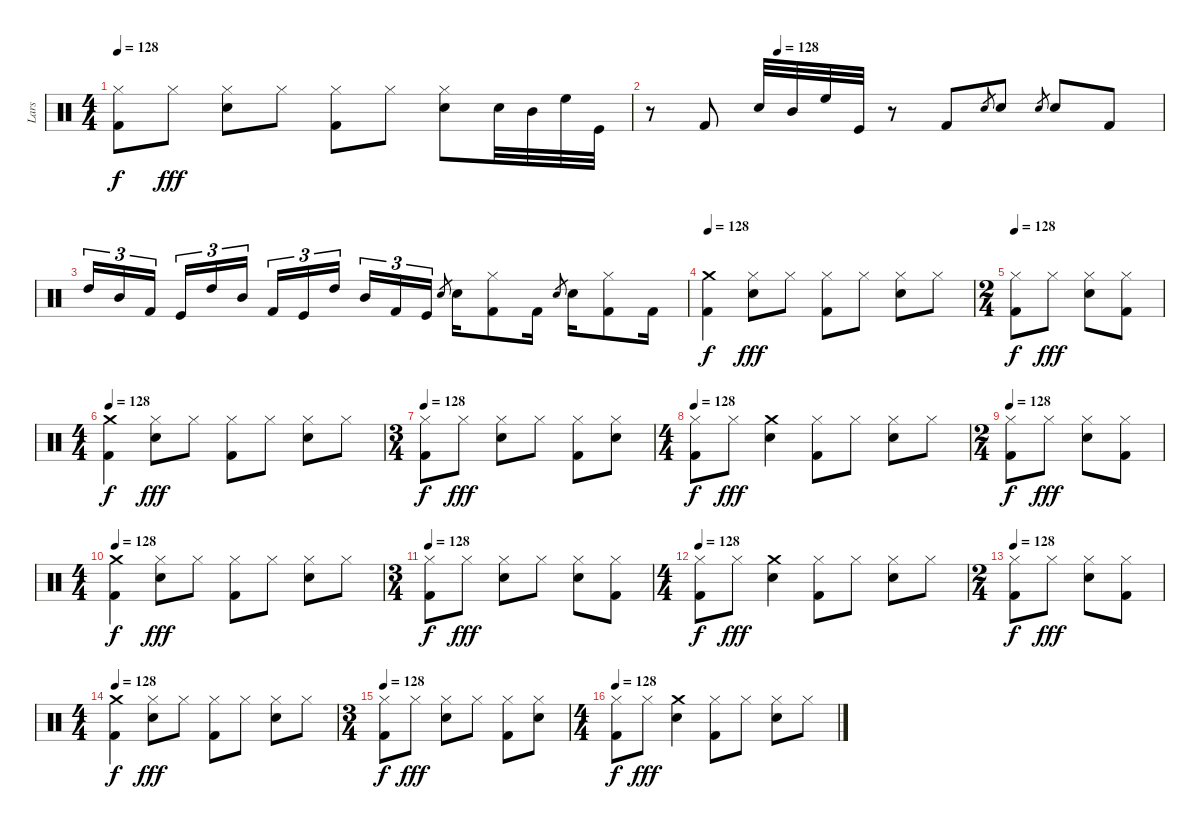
\track ("Lars" "Lars") {instrument percussion}
\staff {score}
\articulation defaults
\ts (4 4)
\tempo 128
\clef neutral
\ks c
("Hi-Hat (closed)" "Kick (hit) 2").8{dy f} "Hi-Hat (closed)".8{dy fff} ("Snare (hit) 2" "Hi-Hat (closed)").8 "Hi-Hat (closed)".8 ("Hi-Hat (closed)" "Kick (hit) 2").8 "Hi-Hat (closed)".8 ("Snare (hit) 2" "Hi-Hat (closed)").8 "Snare (hit) 2".32 "Mid Tom (hit)".32 "High Floor Tom (hit)".32 "Kick (hit)".32 |
\tempo (128 0.25)
r.8 "Kick (hit) 2".8 "Snare (hit) 2".32 "Mid Tom (hit)".32 "High Floor Tom (hit)".32 "Kick (hit)".32 r.8 "Kick (hit) 2".8 "Snare (hit) 2".8{gr} "Snare (hit) 2".8 "Snare (hit) 2".8{gr} "Snare (hit) 2".8 "Kick (hit) 2".8 |
"High Tom (hit)".16{tu (3 2)} "Mid Tom (hit)".16{tu (3 2)} "Kick (hit) 2".16{tu (3 2)} "Kick (hit)".16{tu (3 2)} "High Tom (hit)".16{tu (3 2)} "Mid Tom (hit)".16{tu (3 2)} "Kick (hit) 2".16{tu (3 2)} "Kick (hit)".16{tu (3 2)} "High Tom (hit)".16{tu (3 2)} "Mid Tom (hit)".16{tu (3 2)} "Kick (hit) 2".16{tu (3 2)} "Kick (hit)".16{tu (3 2)} "Snare (hit) 2".8{gr} "Snare (hit) 2".16 ("Hi-Hat (closed)" "Kick (hit) 2").8 "Kick (hit) 2".16 "Snare (hit) 2".8{gr} "Snare (hit) 2".16 ("Hi-Hat (closed)" "Kick (hit) 2").8 "Kick (hit) 2".16 |
\tempo 128
("Kick (hit) 2" "Crash medium (hit)").4{dy f} ("Hi-Hat (closed)" "Snare (hit) 2").8{dy fff} "Hi-Hat (closed)".8 ("Hi-Hat (closed)" "Kick (hit) 2").8 "Hi-Hat (closed)".8 ("Snare (hit) 2" "Hi-Hat (closed)").8 "Hi-Hat (closed)".8 |
\ts (2 4)
\tempo 128
("Kick (hit) 2" "Hi-Hat (closed)").8{dy f} "Hi-Hat (closed)".8{dy fff} ("Snare (hit) 2" "Hi-Hat (closed)").8 ("Kick (hit) 2" "Hi-Hat (closed)").8 |
\ts (4 4)
\tempo 128
("Kick (hit) 2" "Crash medium (hit)").4{dy f} ("Hi-Hat (closed)" "Snare (hit) 2").8{dy fff} "Hi-Hat (closed)".8 ("Hi-Hat (closed)" "Kick (hit) 2").8 "Hi-Hat (closed)".8 ("Snare (hit) 2" "Hi-Hat (closed)").8 "Hi-Hat (closed)".8 |
\ts (3 4)
\tempo 128
("Kick (hit) 2" "Hi-Hat (closed)").8{dy f} "Hi-Hat (closed)".8{dy fff} ("Snare (hit) 2" "Hi-Hat (closed)").8 "Hi-Hat (closed)".8 ("Kick (hit) 2" "Hi-Hat (closed)").8 ("Snare (hit) 2" "Hi-Hat (closed)").8 |
\ts (4 4)
\tempo 128
("Hi-Hat (closed)" "Kick (hit) 2").8{dy f} "Hi-Hat (closed)".8{dy fff} ("Snare (hit) 2" "Crash medium (hit)").4 ("Hi-Hat (closed)" "Kick (hit) 2").8 "Hi-Hat (closed)".8 ("Snare (hit) 2" "Hi-Hat (closed)").8 "Hi-Hat (closed)".8 |
\ts (2 4)
\tempo 128
("Kick (hit) 2" "Hi-Hat (closed)").8{dy f} "Hi-Hat (closed)".8{dy fff} ("Snare (hit) 2" "Hi-Hat (closed)").8 ("Kick (hit) 2" "Hi-Hat (closed)").8 |
\ts (4 4)
\tempo 128
("Crash medium (hit)" "Kick (hit) 2").4{dy f} ("Snare (hit) 2" "Hi-Hat (closed)").8{dy fff} "Hi-Hat (closed)".8 ("Hi-Hat (closed)" "Kick (hit) 2").8 "Hi-Hat (closed)".8 ("Snare (hit) 2" "Hi-Hat (closed)").8 "Hi-Hat (closed)".8 |
\ts (3 4)
\tempo 128
("Kick (hit) 2" "Hi-Hat (closed)").8{dy f} "Hi-Hat (closed)".8{dy fff} ("Snare (hit) 2" "Hi-Hat (closed)").8 "Hi-Hat (closed)".8 ("Hi-Hat (closed)" "Snare (hit) 2").8 ("Kick (hit) 2" "Hi-Hat (closed)").8 |
\ts (4 4)
\tempo 128
("Hi-Hat (closed)" "Kick (hit) 2").8{dy f} "Hi-Hat (closed)".8{dy fff} ("Snare (hit) 2" "Crash medium (hit)").4 ("Hi-Hat (closed)" "Kick (hit) 2").8 "Hi-Hat (closed)".8 ("Snare (hit) 2" "Hi-Hat (closed)").8 "Hi-Hat (closed)".8 |
\ts (2 4)
\tempo 128
("Kick (hit) 2" "Hi-Hat (closed)").8{dy f} "Hi-Hat (closed)".8{dy fff} ("Snare (hit) 2" "Hi-Hat (closed)").8 ("Kick (hit) 2" "Hi-Hat (closed)").8 |
\ts (4 4)
\tempo 128
("Crash medium (hit)" "Kick (hit) 2").4{dy f} ("Snare (hit) 2" "Hi-Hat (closed)").8{dy fff} "Hi-Hat (closed)".8 ("Hi-Hat (closed)" "Kick (hit) 2").8 "Hi-Hat (closed)".8 ("Snare (hit) 2" "Hi-Hat (closed)").8 "Hi-Hat (closed)".8 |
\ts (3 4)
\tempo 128
("Kick (hit) 2" "Hi-Hat (closed)").8{dy f} "Hi-Hat (closed)".8{dy fff} ("Snare (hit) 2" "Hi-Hat (closed)").8 "Hi-Hat (closed)".8 ("Kick (hit) 2" "Hi-Hat (closed)").8 ("Snare (hit) 2" "Hi-Hat (closed)").8 |
\ts (4 4)
\tempo 128
("Hi-Hat (closed)" "Kick (hit) 2").8{dy f} "Hi-Hat (closed)".8{dy fff} ("Snare (hit) 2" "Crash medium (hit)").4 ("Hi-Hat (closed)" "Kick (hit) 2").8 "Hi-Hat (closed)".8 ("Snare (hit) 2" "Hi-Hat (closed)").8 "Hi-Hat (closed)".8
